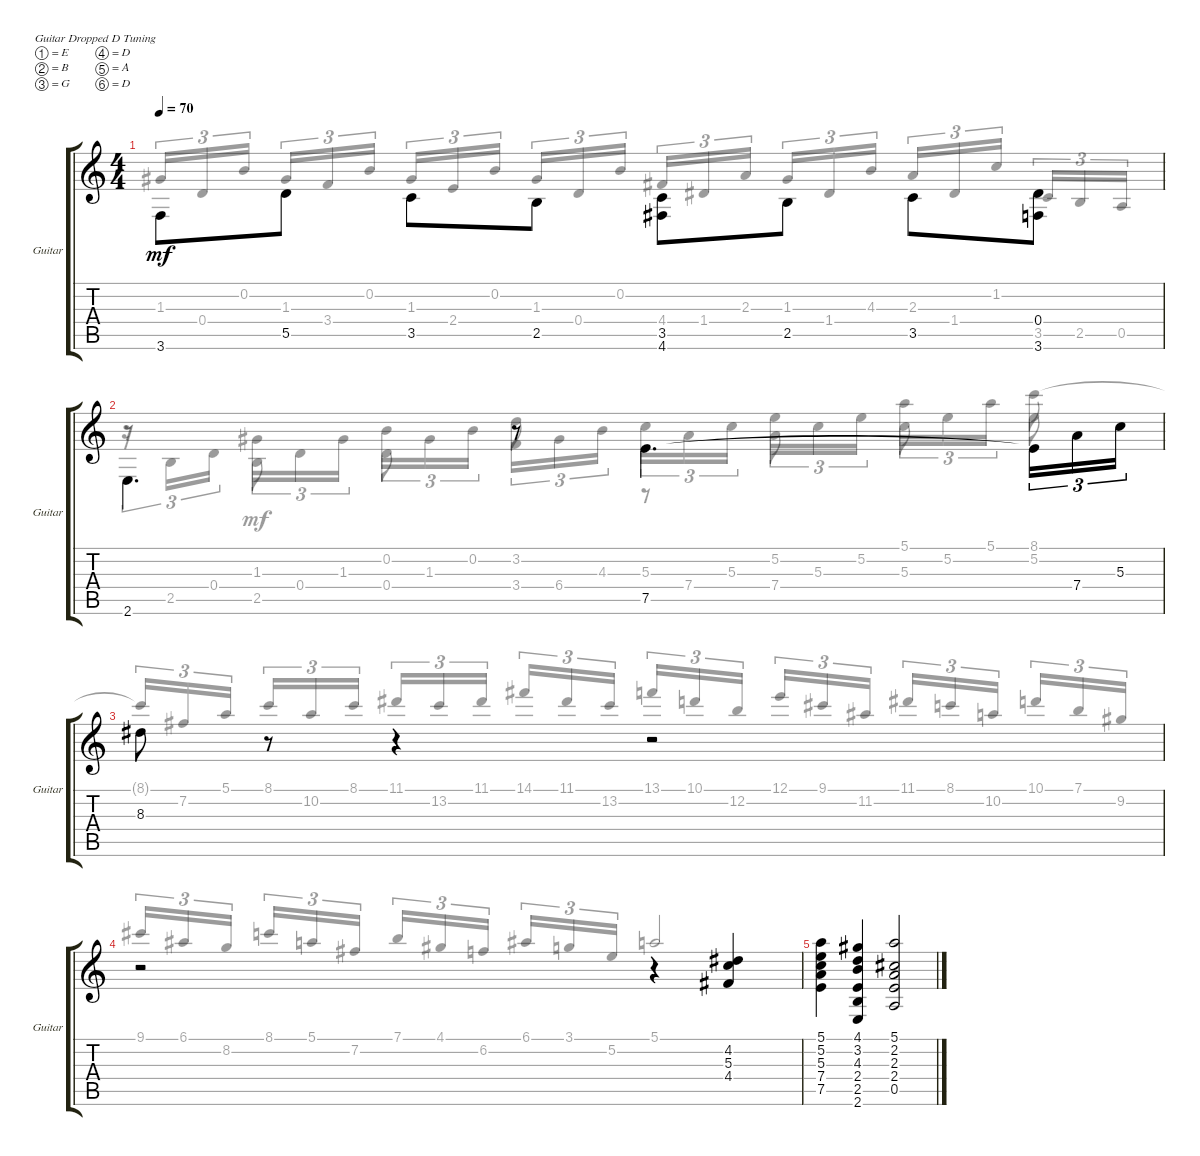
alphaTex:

\defaultSystemsLayout 4
\bracketExtendMode groupsimilarinstruments
\useSystemSignSeparator
\singleTrackTrackNamePolicy allsystems
\multiTrackTrackNamePolicy allsystems
\firstSystemTrackNameOrientation horizontal
\otherSystemsTrackNameOrientation horizontal
\track ("Guitar" "Guitar") {instrument acousticguitarsteel}
\staff {score tabs}
\tuning (E4 B3 G3 D3 A2 D2)
\voice
\ts (4 4)
\tempo 70
\clef g2
\ks c
3.6.8{dy mf beam invert} 5.5.8 3.5.8{beam invert} 2.5.8 (3.5 4.6).8{beam invert} 2.5.8 3.5.8{beam invert} (0.4 3.6).8 |
2.6.4{d beam invert} r.8{beam invert} 7.5.4{d beam invert} 7.5{t}.16{tu (3 2) beam invert} 7.4.16{tu (3 2)} 5.3.16{tu (3 2)} |
8.3.8{beam invert} r.8{beam invert} r.4{beam invert} r.2{beam invert} |
r.2 r.4 (4.4 5.3 4.2).4 |
(7.5 7.4 5.3 5.2 5.1).4 (2.6 2.5 2.4 4.3 3.2 4.1).4 (5.1 2.2 2.3 2.4 0.5).2
\voice
\clef g2
\ottava regular
\simile none
\ks c
1.3.16{tu (3 2) dy mf beam invert} 0.4.16{tu (3 2)} 0.2.16{tu (3 2)} 1.3.16{tu (3 2) beam invert} 3.4.16{tu (3 2)} 0.2.16{tu (3 2)} 1.3.16{tu (3 2) beam invert} 2.4.16{tu (3 2)} 0.2.16{tu (3 2)} 1.3.16{tu (3 2) beam invert} 0.4.16{tu (3 2)} 0.2.16{tu (3 2)} 4.4.16{tu (3 2) beam invert} 1.4.16{tu (3 2)} 2.3.16{tu (3 2)} 1.3.16{tu (3 2) beam invert} 1.4.16{tu (3 2)} 4.3.16{tu (3 2)} 2.3.16{tu (3 2) beam invert} 1.4.16{tu (3 2)} 1.2.16{tu (3 2)} 3.5.16{tu (3 2) beam invert} 2.5.16{tu (3 2)} 0.5.16{tu (3 2)} |
r.16{tu (3 2)} 2.5.16{tu (3 2)} 0.4.16{tu (3 2)} 1.3.16{tu (3 2)} 0.4.16{tu (3 2)} 1.3.16{tu (3 2)} 0.2.16{tu (3 2)} 1.3.16{tu (3 2)} 0.2.16{tu (3 2)} 3.4.16{tu (3 2)} 6.4.16{tu (3 2)} 4.3.16{tu (3 2)} 5.3.16{tu (3 2)} 7.4.16{tu (3 2)} 5.3.16{tu (3 2)} 5.2.16{tu (3 2)} 5.3.16{tu (3 2)} 5.2.16{tu (3 2)} 5.1.16{tu (3 2)} 5.2.16{tu (3 2)} 5.1.16{tu (3 2)} 8.1.8 |
8.1{t}.16{tu (3 2) beam invert} 7.2.16{tu (3 2)} 5.1.16{tu (3 2)} 8.1.16{tu (3 2) beam invert} 10.2.16{tu (3 2)} 8.1.16{tu (3 2)} 11.1.16{tu (3 2) beam invert} 13.2.16{tu (3 2)} 11.1.16{tu (3 2)} 14.1.16{tu (3 2) beam invert} 11.1.16{tu (3 2)} 13.2.16{tu (3 2)} 13.1.16{tu (3 2) beam invert} 10.1.16{tu (3 2)} 12.2.16{tu (3 2)} 12.1.16{tu (3 2) beam invert} 9.1.16{tu (3 2)} 11.2.16{tu (3 2)} 11.1.16{tu (3 2) beam invert} 8.1.16{tu (3 2)} 10.2.16{tu (3 2)} 10.1.16{tu (3 2) beam invert} 7.1.16{tu (3 2)} 9.2.16{tu (3 2)} |
9.1.16{tu (3 2) beam invert} 6.1.16{tu (3 2)} 8.2.16{tu (3 2)} 8.1.16{tu (3 2) beam invert} 5.1.16{tu (3 2)} 7.2.16{tu (3 2)} 7.1.16{tu (3 2) beam invert} 4.1.16{tu (3 2)} 6.2.16{tu (3 2)} 6.1.16{tu (3 2) beam invert} 3.1.16{tu (3 2)} 5.2.16{tu (3 2)} 5.1.2{beam invert} |
\voice
\clef g2
\ottava regular
\simile none
\ks c
|
r.8 2.5.8 0.4.8{beam split} 3.2.8{beam split} r.8{beam split} 7.4.8{beam split} 5.3.8{beam split} 5.2.8{beam split} |
|
|
